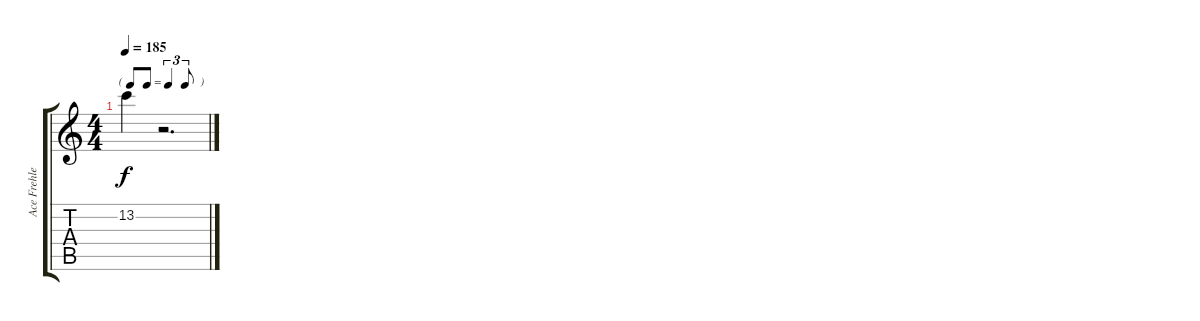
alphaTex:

\track ("Ace Frehley" "Ace Frehle") {instrument overdrivenguitar}
\staff {score tabs}
\tuning (E4 B3 G3 D3 A2 E2) {hide}
\ts (4 4)
\tf triplet8th
\tempo 185
\clef g2
\ks c
13.2{t}.4{dy f} r.2{d}
